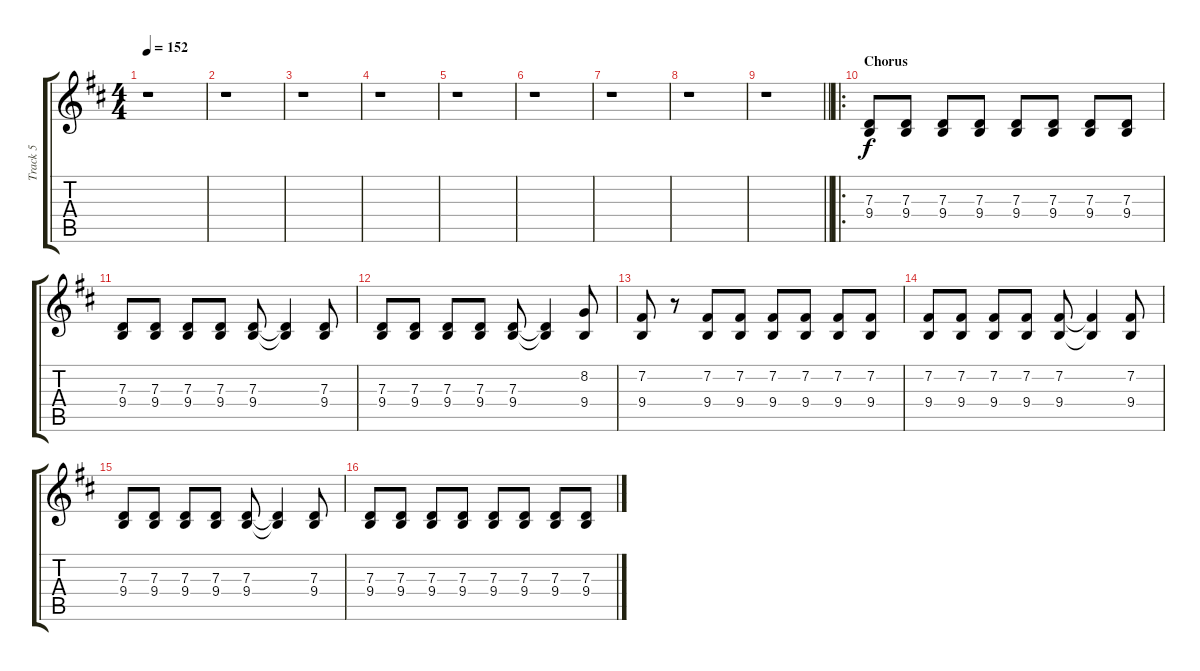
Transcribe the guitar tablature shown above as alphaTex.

\track ("Track 5" "Track 5") {instrument altosax}
\staff {score tabs}
\tuning (E4 B3 G3 D3 A2 D2) {hide}
\ts (4 4)
\tempo 152
\clef g2
\ks d
r.1{dy f} |
r.1 |
r.1 |
r.1 |
r.1 |
r.1 |
r.1 |
r.1 |
\barLineRight lightlight
r.1 |
\ro
\section ("" "Chorus")
(7.3 9.4).8 (7.3 9.4).8 (7.3 9.4).8 (7.3 9.4).8 (7.3 9.4).8 (7.3 9.4).8 (7.3 9.4).8 (7.3 9.4).8 |
(7.3 9.4).8 (7.3 9.4).8 (7.3 9.4).8 (7.3 9.4).8 (7.3 9.4).8 (7.3{t} 9.4{t}).4 (7.3 9.4).8 |
(7.3 9.4).8 (7.3 9.4).8 (7.3 9.4).8 (7.3 9.4).8 (7.3 9.4).8 (7.3{t} 9.4{t}).4 (8.2 9.4).8 |
(7.2 9.4).8 r.8 (7.2 9.4).8 (7.2 9.4).8 (7.2 9.4).8 (7.2 9.4).8 (7.2 9.4).8 (7.2 9.4).8 |
(7.2 9.4).8 (7.2 9.4).8 (7.2 9.4).8 (7.2 9.4).8 (7.2 9.4).8 (7.2{t} 9.4{t}).4 (7.2 9.4).8 |
(7.3 9.4).8 (7.3 9.4).8 (7.3 9.4).8 (7.3 9.4).8 (7.3 9.4).8 (7.3{t} 9.4{t}).4 (7.3 9.4).8 |
(7.3 9.4).8 (7.3 9.4).8 (7.3 9.4).8 (7.3 9.4).8 (7.3 9.4).8 (7.3 9.4).8 (7.3 9.4).8 (7.3 9.4).8
